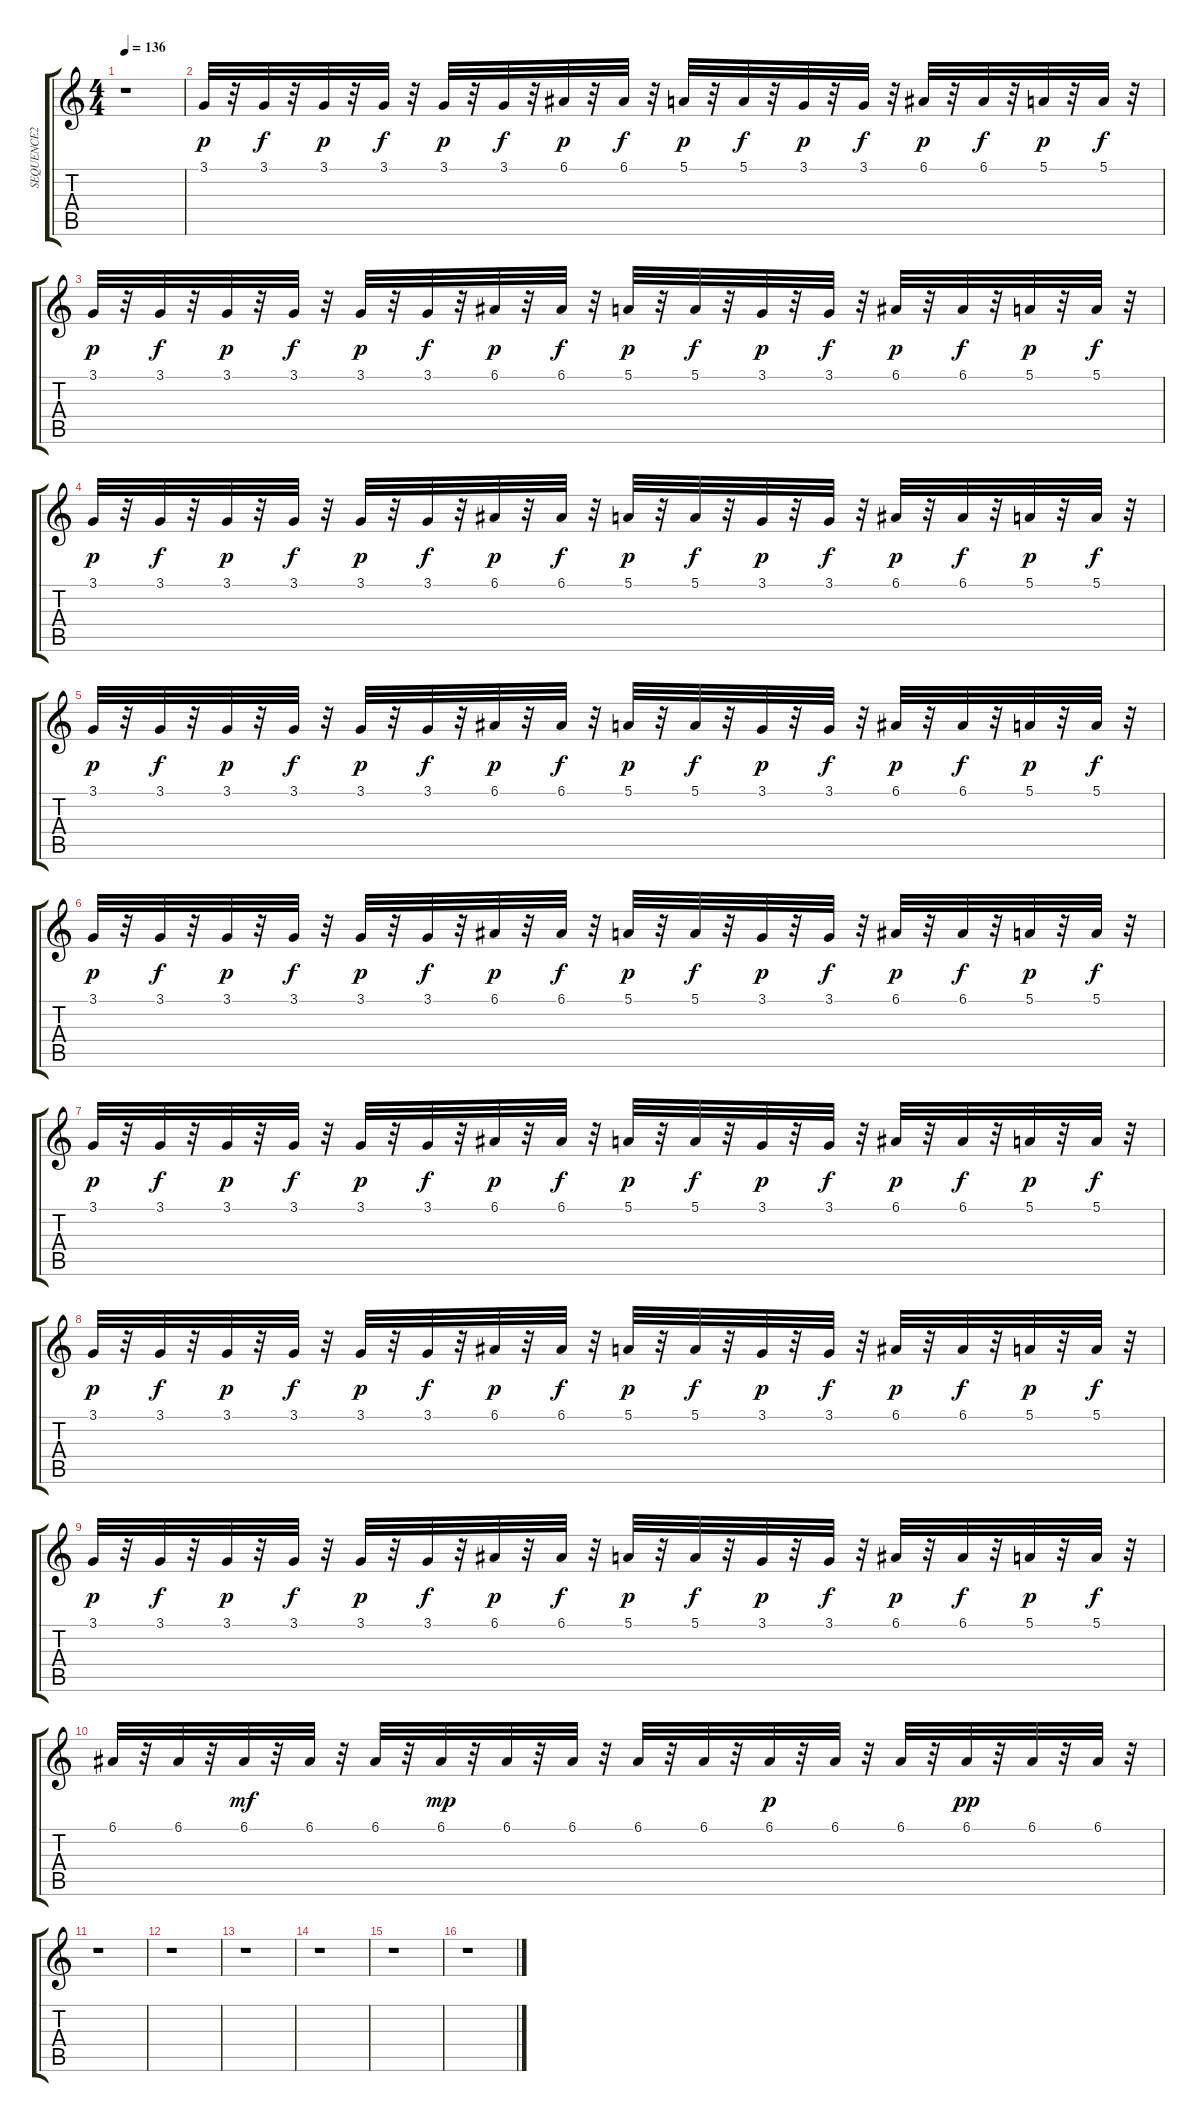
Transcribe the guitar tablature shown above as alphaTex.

\track ("SEQUENCE2" "SEQUENCE2") {instrument trumpet}
\staff {score tabs}
\tuning (E4 B3 G3 D3 A2 E2) {hide}
\ts (4 4)
\tempo 136
\clef g2
\ks c
r.1{dy p} |
3.1.32 r.32 3.1.32{dy f} r.32 3.1.32{dy p} r.32 3.1.32{dy f} r.32 3.1.32{dy p} r.32 3.1.32{dy f} r.32 6.1.32{dy p} r.32 6.1.32{dy f} r.32 5.1.32{dy p} r.32 5.1.32{dy f} r.32 3.1.32{dy p} r.32 3.1.32{dy f} r.32 6.1.32{dy p} r.32 6.1.32{dy f} r.32 5.1.32{dy p} r.32 5.1.32{dy f} r.32 |
3.1.32{dy p} r.32 3.1.32{dy f} r.32 3.1.32{dy p} r.32 3.1.32{dy f} r.32 3.1.32{dy p} r.32 3.1.32{dy f} r.32 6.1.32{dy p} r.32 6.1.32{dy f} r.32 5.1.32{dy p} r.32 5.1.32{dy f} r.32 3.1.32{dy p} r.32 3.1.32{dy f} r.32 6.1.32{dy p} r.32 6.1.32{dy f} r.32 5.1.32{dy p} r.32 5.1.32{dy f} r.32 |
3.1.32{dy p} r.32 3.1.32{dy f} r.32 3.1.32{dy p} r.32 3.1.32{dy f} r.32 3.1.32{dy p} r.32 3.1.32{dy f} r.32 6.1.32{dy p} r.32 6.1.32{dy f} r.32 5.1.32{dy p} r.32 5.1.32{dy f} r.32 3.1.32{dy p} r.32 3.1.32{dy f} r.32 6.1.32{dy p} r.32 6.1.32{dy f} r.32 5.1.32{dy p} r.32 5.1.32{dy f} r.32 |
3.1.32{dy p} r.32 3.1.32{dy f} r.32 3.1.32{dy p} r.32 3.1.32{dy f} r.32 3.1.32{dy p} r.32 3.1.32{dy f} r.32 6.1.32{dy p} r.32 6.1.32{dy f} r.32 5.1.32{dy p} r.32 5.1.32{dy f} r.32 3.1.32{dy p} r.32 3.1.32{dy f} r.32 6.1.32{dy p} r.32 6.1.32{dy f} r.32 5.1.32{dy p} r.32 5.1.32{dy f} r.32 |
3.1.32{dy p} r.32 3.1.32{dy f} r.32 3.1.32{dy p} r.32 3.1.32{dy f} r.32 3.1.32{dy p} r.32 3.1.32{dy f} r.32 6.1.32{dy p} r.32 6.1.32{dy f} r.32 5.1.32{dy p} r.32 5.1.32{dy f} r.32 3.1.32{dy p} r.32 3.1.32{dy f} r.32 6.1.32{dy p} r.32 6.1.32{dy f} r.32 5.1.32{dy p} r.32 5.1.32{dy f} r.32 |
3.1.32{dy p} r.32 3.1.32{dy f} r.32 3.1.32{dy p} r.32 3.1.32{dy f} r.32 3.1.32{dy p} r.32 3.1.32{dy f} r.32 6.1.32{dy p} r.32 6.1.32{dy f} r.32 5.1.32{dy p} r.32 5.1.32{dy f} r.32 3.1.32{dy p} r.32 3.1.32{dy f} r.32 6.1.32{dy p} r.32 6.1.32{dy f} r.32 5.1.32{dy p} r.32 5.1.32{dy f} r.32 |
3.1.32{dy p} r.32 3.1.32{dy f} r.32 3.1.32{dy p} r.32 3.1.32{dy f} r.32 3.1.32{dy p} r.32 3.1.32{dy f} r.32 6.1.32{dy p} r.32 6.1.32{dy f} r.32 5.1.32{dy p} r.32 5.1.32{dy f} r.32 3.1.32{dy p} r.32 3.1.32{dy f} r.32 6.1.32{dy p} r.32 6.1.32{dy f} r.32 5.1.32{dy p} r.32 5.1.32{dy f} r.32 |
3.1.32{dy p} r.32 3.1.32{dy f} r.32 3.1.32{dy p} r.32 3.1.32{dy f} r.32 3.1.32{dy p} r.32 3.1.32{dy f} r.32 6.1.32{dy p} r.32 6.1.32{dy f} r.32 5.1.32{dy p} r.32 5.1.32{dy f} r.32 3.1.32{dy p} r.32 3.1.32{dy f} r.32 6.1.32{dy p} r.32 6.1.32{dy f} r.32 5.1.32{dy p} r.32 5.1.32{dy f} r.32 |
6.1.32 r.32 6.1.32 r.32 6.1.32{dy mf} r.32 6.1.32 r.32 6.1.32 r.32 6.1.32{dy mp} r.32 6.1.32 r.32 6.1.32 r.32 6.1.32 r.32 6.1.32 r.32 6.1.32{dy p} r.32 6.1.32 r.32 6.1.32 r.32 6.1.32{dy pp} r.32 6.1.32 r.32 6.1.32 r.32 |
r.1 |
r.1 |
r.1 |
r.1 |
r.1 |
r.1
